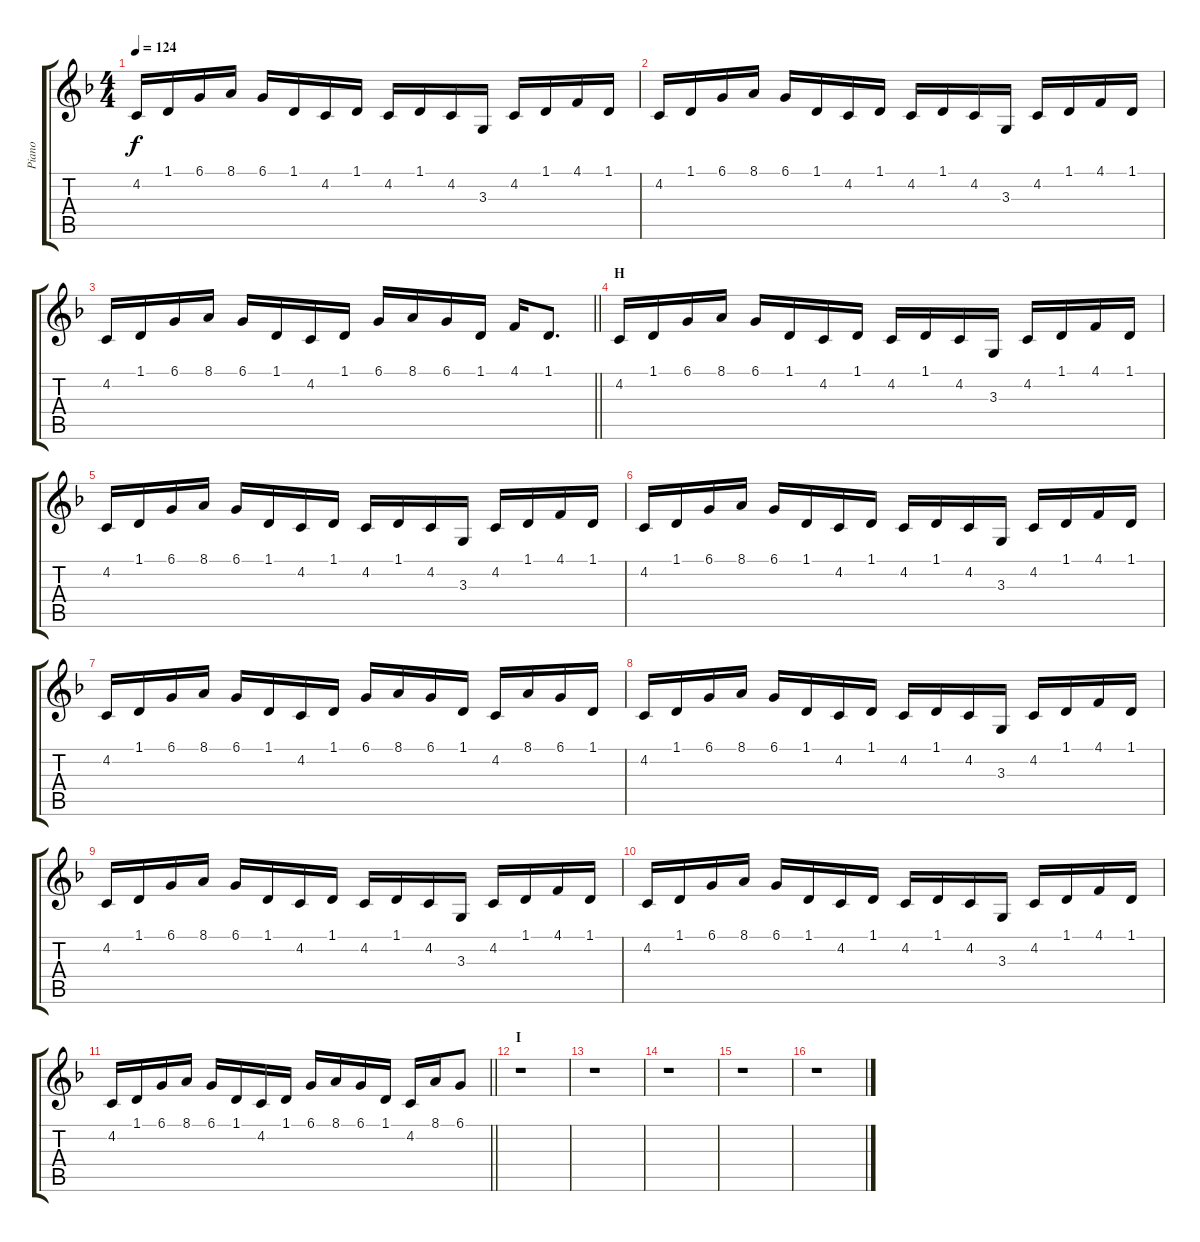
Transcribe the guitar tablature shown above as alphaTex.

\track ("Piano" "Piano") {instrument brightacousticpiano}
\staff {score tabs}
\tuning (Db4 Ab3 E3 B2 Gb2 B1) {hide}
\ts (4 4)
\tempo 124
\clef g2
\ks f
4.2.16{dy f} 1.1.16 6.1.16 8.1.16 6.1.16 1.1.16 4.2.16 1.1.16 4.2.16 1.1.16 4.2.16 3.3.16 4.2.16 1.1.16 4.1.16 1.1.16 |
4.2.16 1.1.16 6.1.16 8.1.16 6.1.16 1.1.16 4.2.16 1.1.16 4.2.16 1.1.16 4.2.16 3.3.16 4.2.16 1.1.16 4.1.16 1.1.16 |
\barLineRight lightlight
4.2.16 1.1.16 6.1.16 8.1.16 6.1.16 1.1.16 4.2.16 1.1.16 6.1.16 8.1.16 6.1.16 1.1.16 4.1.16 1.1.8{d} |
\section ("" "H")
4.2.16 1.1.16 6.1.16 8.1.16 6.1.16 1.1.16 4.2.16 1.1.16 4.2.16 1.1.16 4.2.16 3.3.16 4.2.16 1.1.16 4.1.16 1.1.16 |
4.2.16 1.1.16 6.1.16 8.1.16 6.1.16 1.1.16 4.2.16 1.1.16 4.2.16 1.1.16 4.2.16 3.3.16 4.2.16 1.1.16 4.1.16 1.1.16 |
4.2.16 1.1.16 6.1.16 8.1.16 6.1.16 1.1.16 4.2.16 1.1.16 4.2.16 1.1.16 4.2.16 3.3.16 4.2.16 1.1.16 4.1.16 1.1.16 |
4.2.16 1.1.16 6.1.16 8.1.16 6.1.16 1.1.16 4.2.16 1.1.16 6.1.16 8.1.16 6.1.16 1.1.16 4.2.16 8.1.16 6.1.16 1.1.16 |
4.2.16 1.1.16 6.1.16 8.1.16 6.1.16 1.1.16 4.2.16 1.1.16 4.2.16 1.1.16 4.2.16 3.3.16 4.2.16 1.1.16 4.1.16 1.1.16 |
4.2.16 1.1.16 6.1.16 8.1.16 6.1.16 1.1.16 4.2.16 1.1.16 4.2.16 1.1.16 4.2.16 3.3.16 4.2.16 1.1.16 4.1.16 1.1.16 |
4.2.16 1.1.16 6.1.16 8.1.16 6.1.16 1.1.16 4.2.16 1.1.16 4.2.16 1.1.16 4.2.16 3.3.16 4.2.16 1.1.16 4.1.16 1.1.16 |
\barLineRight lightlight
4.2.16 1.1.16 6.1.16 8.1.16 6.1.16 1.1.16 4.2.16 1.1.16 6.1.16 8.1.16 6.1.16 1.1.16 4.2.16 8.1.16 6.1.8 |
\section ("" "I")
r.1 |
r.1 |
r.1 |
r.1 |
r.1
